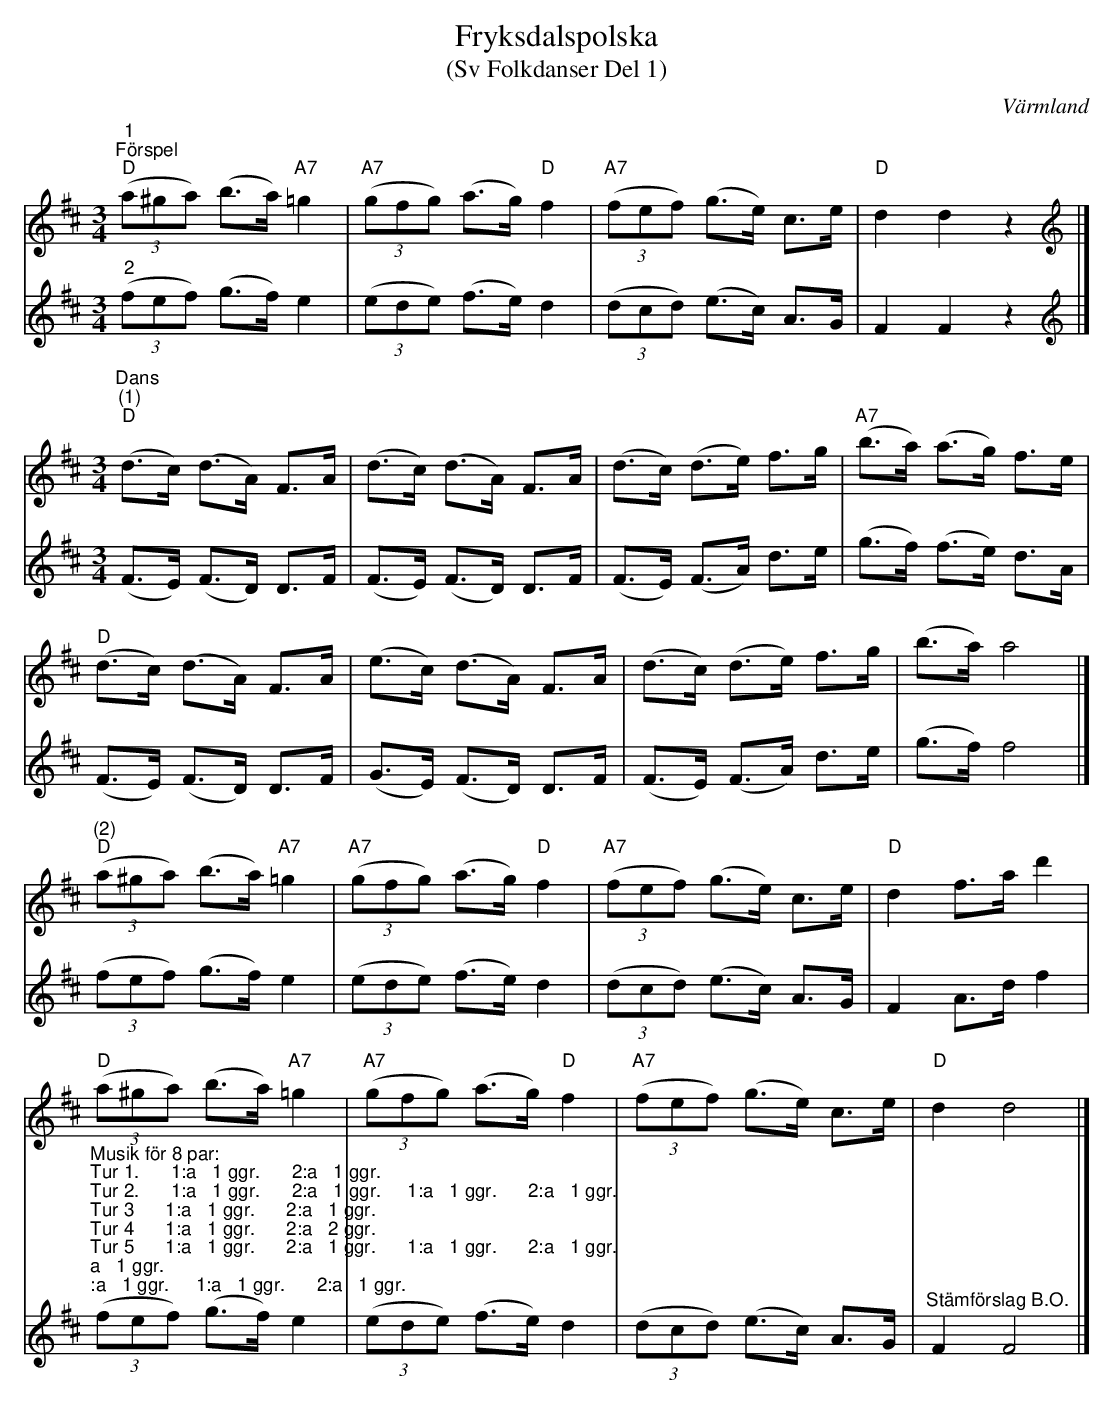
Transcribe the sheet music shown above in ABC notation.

X:1
T:Fryksdalspolska
T:(Sv Folkdanser Del 1)
O:Värmland
L:1/8
M:3/4
K:D
V:1
"^1""^Förspel""D" (3(a^ga) (b>a)"A7" =g2 |"A7" (3(gfg) (a>g)"D" f2 |"A7" (3(fef) (g>e) c>e | "D" d2 d2 z2 |]
[K:D][M:3/4][K:treble]"^Dans""^(1)""D" (d>c) (d>A) F>A | (d>c) (d>A) F>A | (d>c) (d>e) f>g |"A7" (b>a) (a>g) f>e |
"D" (d>c) (d>A) F>A | (e>c) (d>A) F>A | (d>c) (d>e) f>g | (b>a) a4 |]
"^(2)""D" (3(a^ga) (b>a)"A7" =g2 |"A7" (3(gfg) (a>g)"D" f2 | "A7"(3(fef) (g>e) c>e | "D" d2 f>a d'2 |
"D" (3(a^ga) (b>a)"A7" =g2 |"A7" (3(gfg) (a>g)"D" f2 | "A7" (3(fef) (g>e) c>e | "D" d2 d4 |]
V:2
"^2" (3(fef) (g>f) e2 | (3(ede) (f>e) d2 | (3(dcd) (e>c) A>G | F2 F2 z2 |]
[K:D][M:3/4][K:treble] (F>E) (F>D) D>F | (F>E) (F>D) D>F | (F>E) (F>A) d>e | (g>f) (f>e) d>A |
(F>E) (F>D) D>F | (G>E) (F>D) D>F | (F>E) (F>A) d>e | (g>f) f4 |]
(3(fef) (g>f) e2 | (3(ede) (f>e) d2 | (3(dcd) (e>c) A>G |F2 A>d f2 |
"^Musik för 8 par:" "^Tur 1.      1:a   1 ggr.      2:a   1 ggr." "^Tur 2.      1:a   1 ggr.      2:a   1 ggr.     1:a   1 ggr.      2:a   1 ggr." "^Tur 3      1:a   1 ggr.      2:a   1 ggr." "^Tur 4      1:a   1 ggr.      2:a   2 ggr." "^Tur 5      1:a   1 ggr.      2:a   1 ggr.      1:a   1 ggr.      2:a   1 ggr." "^Tur 6      1:a   1 ggr.      2:a   2 ggr." "^Spelas rakt igenom 8 ggr.  Repr. (2) spelas 2 ggr. 5:e och 8:e gången."(3(fef) (g>f) e2 | (3(ede) (f>e) d2 |  (3(dcd) (e>c) A>G | "^Stämförslag B.O." F2 F4 |]
